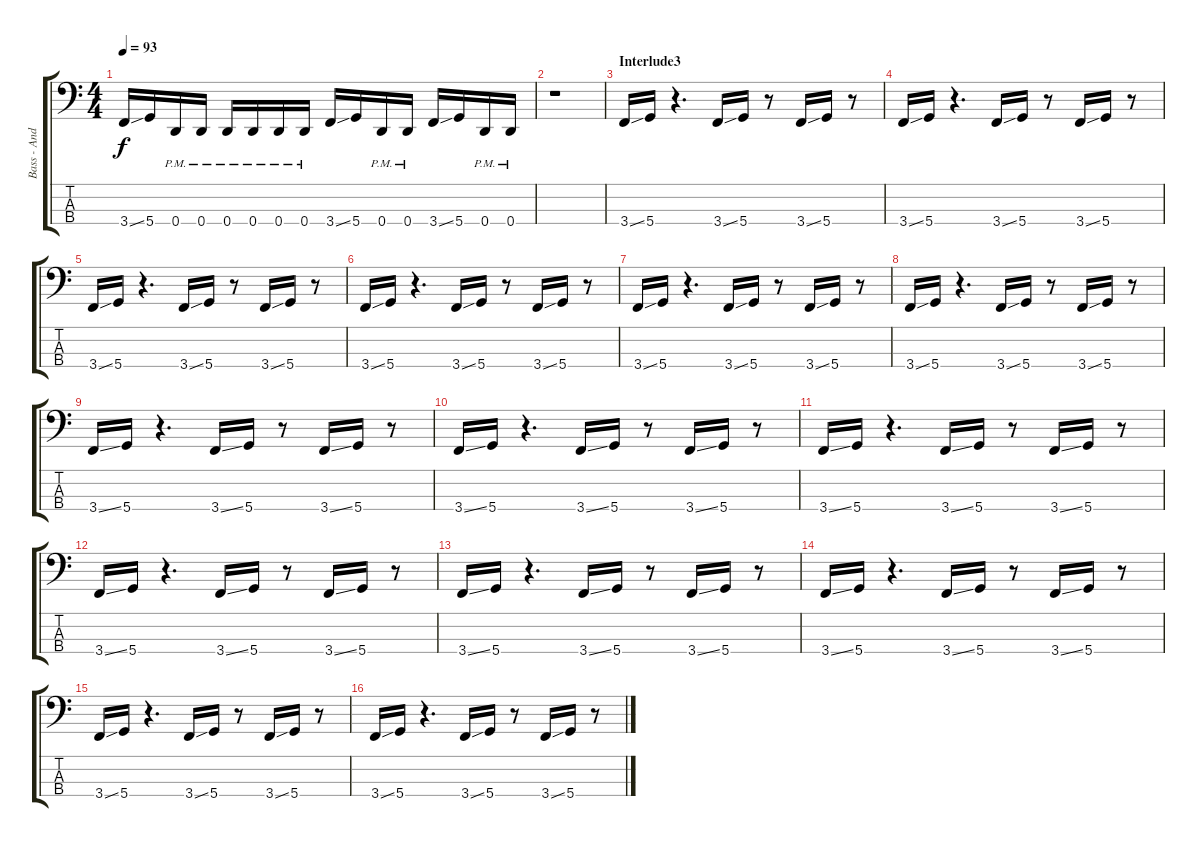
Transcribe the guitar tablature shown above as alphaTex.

\track ("Bass - André Skaug" "Bass - And") {instrument electricbassfinger}
\staff {score tabs}
\tuning (G2 D2 A1 D1) {hide}
\ts (4 4)
\tempo 93
\clef f4
\ks c
3.4{ss}.16{dy f} 5.4.16 0.4{pm}.16 0.4{pm}.16 0.4{pm}.16 0.4{pm}.16 0.4{pm}.16 0.4{pm}.16 3.4{ss}.16 5.4.16 0.4{pm}.16 0.4{pm}.16 3.4{ss}.16 5.4.16 0.4{pm}.16 0.4{pm}.16 |
r.1 |
\section ("" "Interlude3")
3.4{ss}.16 5.4.16 r.4{d} 3.4{ss}.16 5.4.16 r.8 3.4{ss}.16 5.4.16 r.8 |
3.4{ss}.16 5.4.16 r.4{d} 3.4{ss}.16 5.4.16 r.8 3.4{ss}.16 5.4.16 r.8 |
3.4{ss}.16 5.4.16 r.4{d} 3.4{ss}.16 5.4.16 r.8 3.4{ss}.16 5.4.16 r.8 |
3.4{ss}.16 5.4.16 r.4{d} 3.4{ss}.16 5.4.16 r.8 3.4{ss}.16 5.4.16 r.8 |
3.4{ss}.16 5.4.16 r.4{d} 3.4{ss}.16 5.4.16 r.8 3.4{ss}.16 5.4.16 r.8 |
3.4{ss}.16 5.4.16 r.4{d} 3.4{ss}.16 5.4.16 r.8 3.4{ss}.16 5.4.16 r.8 |
3.4{ss}.16 5.4.16 r.4{d} 3.4{ss}.16 5.4.16 r.8 3.4{ss}.16 5.4.16 r.8 |
3.4{ss}.16 5.4.16 r.4{d} 3.4{ss}.16 5.4.16 r.8 3.4{ss}.16 5.4.16 r.8 |
3.4{ss}.16 5.4.16 r.4{d} 3.4{ss}.16 5.4.16 r.8 3.4{ss}.16 5.4.16 r.8 |
3.4{ss}.16 5.4.16 r.4{d} 3.4{ss}.16 5.4.16 r.8 3.4{ss}.16 5.4.16 r.8 |
3.4{ss}.16 5.4.16 r.4{d} 3.4{ss}.16 5.4.16 r.8 3.4{ss}.16 5.4.16 r.8 |
3.4{ss}.16 5.4.16 r.4{d} 3.4{ss}.16 5.4.16 r.8 3.4{ss}.16 5.4.16 r.8 |
3.4{ss}.16 5.4.16 r.4{d} 3.4{ss}.16 5.4.16 r.8 3.4{ss}.16 5.4.16 r.8 |
3.4{ss}.16 5.4.16 r.4{d} 3.4{ss}.16 5.4.16 r.8 3.4{ss}.16 5.4.16 r.8
